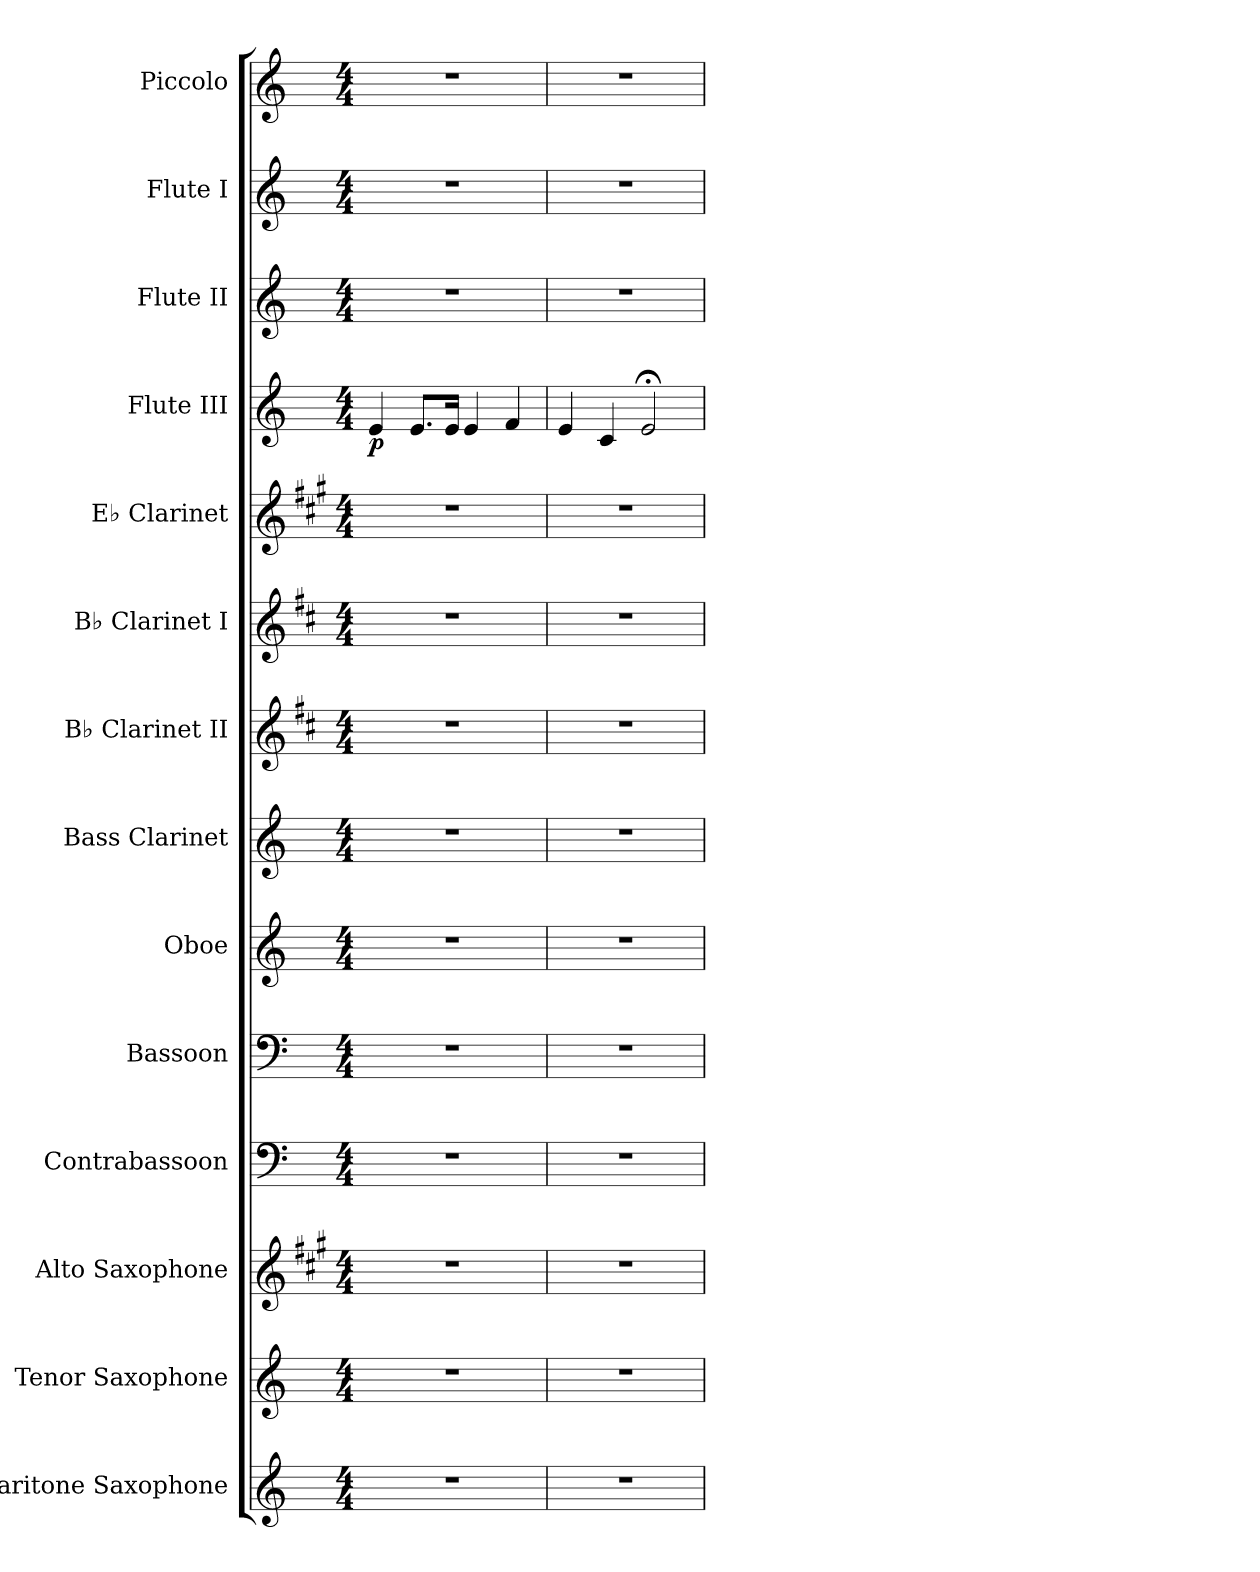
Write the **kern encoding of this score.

**kern	**kern	**kern	**kern	**kern	**kern	**kern	**kern	**kern	**kern	**kern	**dynam	**kern	**kern	**kern
*part14	*part13	*part12	*part11	*part10	*part9	*part8	*part7	*part6	*part5	*part4	*part4	*part3	*part2	*part1
*staff14	*staff13	*staff12	*staff11	*staff10	*staff9	*staff8	*staff7	*staff6	*staff5	*staff4	*staff4	*staff3	*staff2	*staff1
*I"Baritone Saxophone	*I"Tenor Saxophone	*I"Alto Saxophone	*I"Contrabassoon	*I"Bassoon	*I"Oboe	*I"Bass Clarinet	*I"B♭ Clarinet II	*I"B♭ Clarinet I	*I"E♭ Clarinet	*I"Flute III	*	*I"Flute II	*I"Flute I	*I"Piccolo
*I'Bar. Sax.	*I'T. Sax.	*I'A. Sax.	*I'Cbsn.	*I'Bsn.	*I'Ob.	*I'B. Cl.	*I'B♭ Cl. II	*I'B♭ Cl. I	*I'E♭ Cl.	*I'Fl. III	*	*I'Fl. II	*I'Fl. I	*I'Picc.
*clefG2	*clefG2	*clefG2	*clefF4	*clefF4	*clefG2	*clefG2	*clefG2	*clefG2	*clefG2	*clefG2	*	*clefG2	*clefG2	*clefG2
*ITrd12c21	*ITrd8c14	*ITrd5c9	*ITrd7c12	*	*	*ITrd8c14	*ITrd1c2	*ITrd1c2	*ITrd-2c-3	*	*	*	*	*ITrd-7c-12
*k[]	*k[]	*k[]	*k[]	*k[]	*k[]	*k[]	*k[]	*k[]	*k[]	*k[]	*	*k[]	*k[]	*k[]
*M4/4	*M4/4	*M4/4	*M4/4	*M4/4	*M4/4	*M4/4	*M4/4	*M4/4	*M4/4	*M4/4	*	*M4/4	*M4/4	*M4/4
*MM50	*MM50	*MM50	*MM50	*MM50	*MM50	*MM50	*MM50	*MM50	*MM50	*MM50	*	*MM50	*MM50	*MM50
=1	=1	=1	=1	=1	=1	=1	=1	=1	=1	=1	=1	=1	=1	=1
!	!	!	!	!	!	!	!	!	!	!	!LO:DY:b	!	!	!
1r	1r	1r	1r	1r	1r	1r	1r	1r	1r	4e/	p	1r	1r	1r
.	.	.	.	.	.	.	.	.	.	8.e/L	.	.	.	.
.	.	.	.	.	.	.	.	.	.	16e/Jk	.	.	.	.
.	.	.	.	.	.	.	.	.	.	4e/	.	.	.	.
.	.	.	.	.	.	.	.	.	.	4f/	.	.	.	.
=2	=2	=2	=2	=2	=2	=2	=2	=2	=2	=2	=2	=2	=2	=2
1r	1r	1r	1r	1r	1r	1r	1r	1r	1r	4e/	.	1r	1r	1r
.	.	.	.	.	.	.	.	.	.	4c/	.	.	.	.
.	.	.	.	.	.	.	.	.	.	2e;</	.	.	.	.
=	=	=	=	=	=	=	=	=	=	=	=	=	=	=
*-	*-	*-	*-	*-	*-	*-	*-	*-	*-	*-	*-	*-	*-	*-
